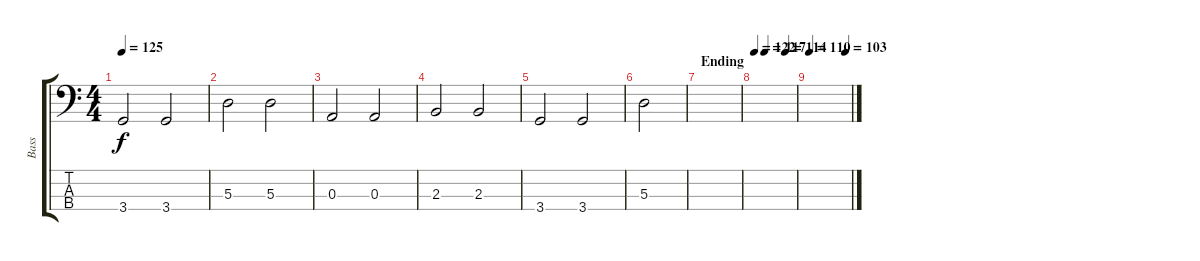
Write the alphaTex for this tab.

\track ("Bass" "Bass") {instrument electricbassfinger}
\staff {score tabs}
\tuning (G2 D2 A1 E1) {hide}
\ts (4 4)
\tempo 125
\clef f4
\ks c
3.4.2{dy f} 3.4.2 |
5.3.2 5.3.2 |
0.3.2 0.3.2 |
2.3.2 2.3.2 |
3.4.2 3.4.2 |
5.3.2 |
\section ("" "Ending")
|
\tempo 122
\tempo (117 0.25)
\tempo (114 0.75)
|
\tempo 110
\tempo (103 0.875)
